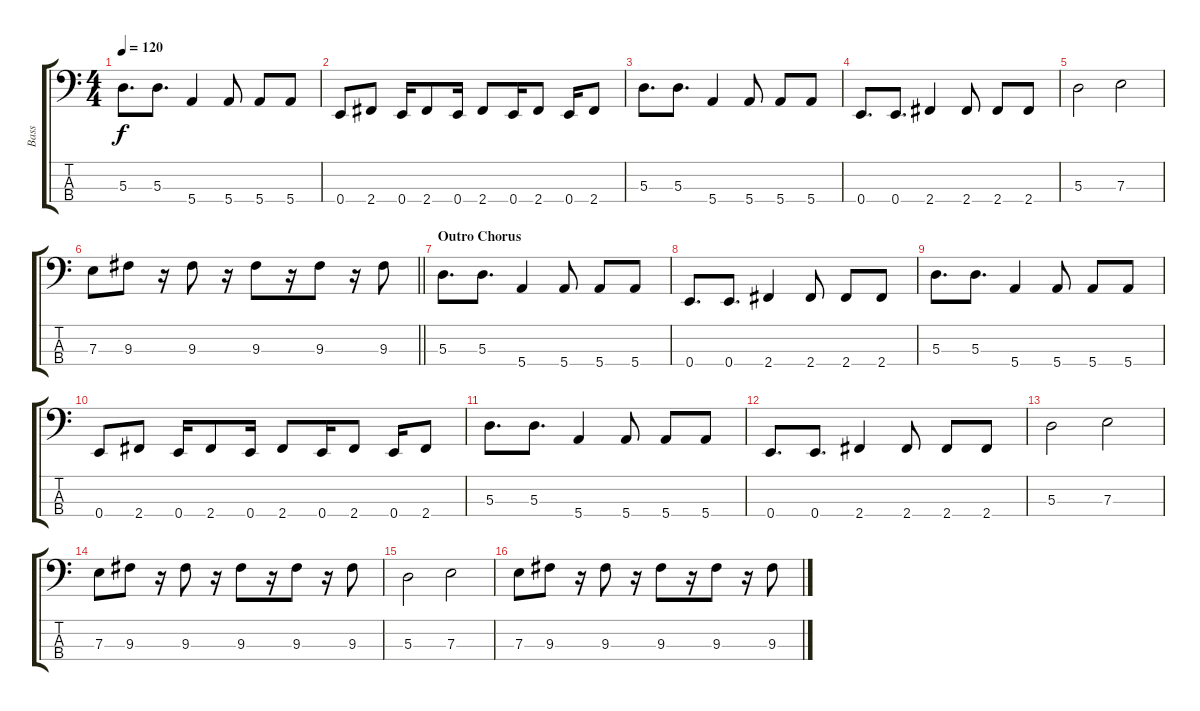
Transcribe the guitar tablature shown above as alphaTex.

\track ("Bass" "Bass") {instrument electricbassfinger}
\staff {score tabs}
\tuning (G2 D2 A1 E1) {hide}
\ts (4 4)
\tempo 120
\clef f4
\ks c
5.3.8{d dy f} 5.3.8{d} 5.4.4 5.4.8 5.4.8 5.4.8 |
0.4.8 2.4.8 0.4.16 2.4.8 0.4.16 2.4.8 0.4.16 2.4.8 0.4.16 2.4.8 |
5.3.8{d} 5.3.8{d} 5.4.4 5.4.8 5.4.8 5.4.8 |
0.4.8{d} 0.4.8{d} 2.4.4 2.4.8 2.4.8 2.4.8 |
5.3.2 7.3.2 |
\barLineRight lightlight
7.3.8 9.3.8 r.16 9.3.8 r.16 9.3.8 r.16 9.3.8 r.16 9.3.8 |
\section ("" "Outro Chorus")
5.3.8{d} 5.3.8{d} 5.4.4 5.4.8 5.4.8 5.4.8 |
0.4.8{d} 0.4.8{d} 2.4.4 2.4.8 2.4.8 2.4.8 |
5.3.8{d} 5.3.8{d} 5.4.4 5.4.8 5.4.8 5.4.8 |
0.4.8 2.4.8 0.4.16 2.4.8 0.4.16 2.4.8 0.4.16 2.4.8 0.4.16 2.4.8 |
5.3.8{d} 5.3.8{d} 5.4.4 5.4.8 5.4.8 5.4.8 |
0.4.8{d} 0.4.8{d} 2.4.4 2.4.8 2.4.8 2.4.8 |
5.3.2 7.3.2 |
7.3.8 9.3.8 r.16 9.3.8 r.16 9.3.8 r.16 9.3.8 r.16 9.3.8 |
5.3.2 7.3.2 |
7.3.8 9.3.8 r.16 9.3.8 r.16 9.3.8 r.16 9.3.8 r.16 9.3.8
